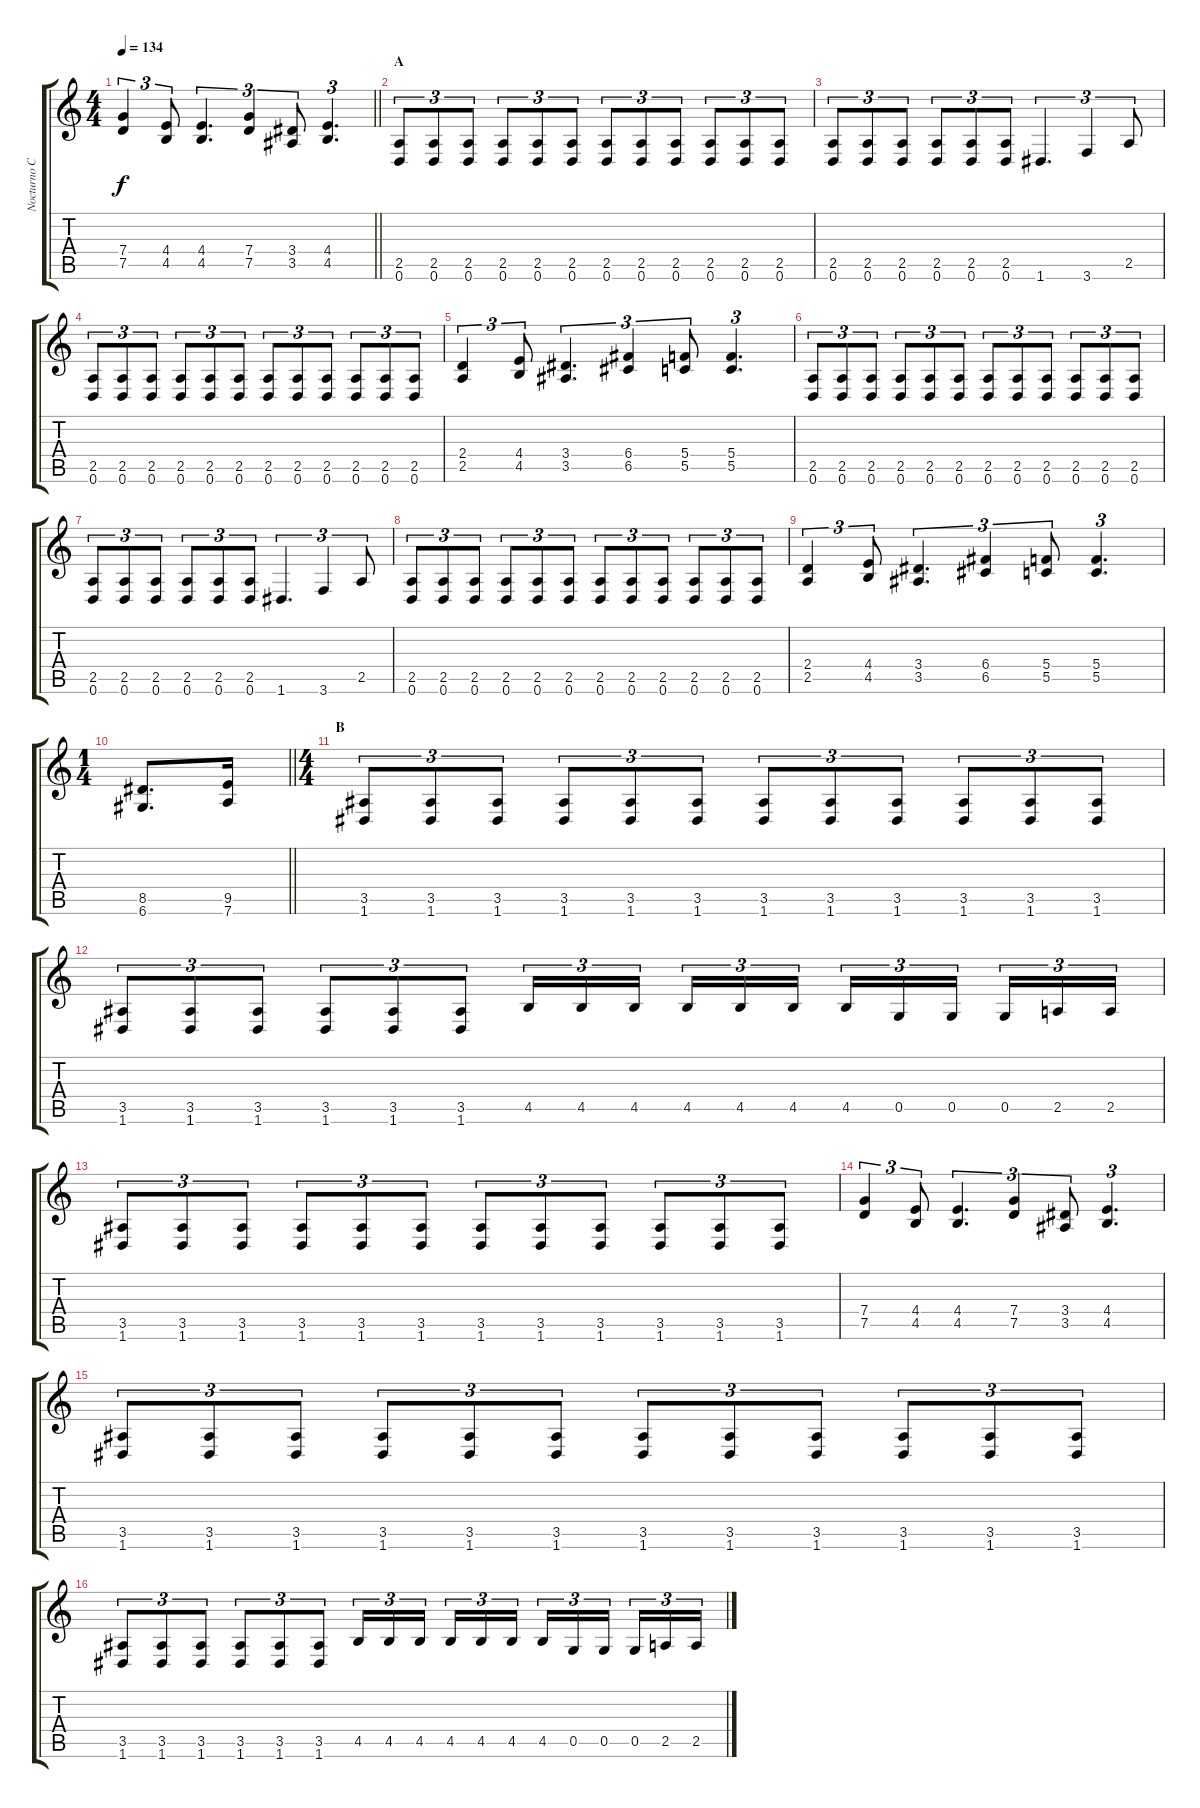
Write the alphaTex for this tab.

\track ("Nocturno Culto" "Nocturno C") {instrument distortionguitar}
\staff {score tabs}
\tuning (D4 A3 F3 C3 G2 D2) {hide}
\ts (4 4)
\tempo 134
\clef g2
\barLineRight lightlight
\ks c
(7.4 7.5).4{tu (3 2) dy f} (4.4 4.5).8{tu (3 2)} (4.4 4.5).4{d tu (3 2)} (7.4 7.5).4{tu (3 2)} (3.4 3.5).8{tu (3 2)} (4.4 4.5).4{d tu (3 2)} |
\section ("" "A")
(2.5 0.6).8{tu (3 2)} (2.5 0.6).8{tu (3 2)} (2.5 0.6).8{tu (3 2)} (2.5 0.6).8{tu (3 2)} (2.5 0.6).8{tu (3 2)} (2.5 0.6).8{tu (3 2)} (2.5 0.6).8{tu (3 2)} (2.5 0.6).8{tu (3 2)} (2.5 0.6).8{tu (3 2)} (2.5 0.6).8{tu (3 2)} (2.5 0.6).8{tu (3 2)} (2.5 0.6).8{tu (3 2)} |
(2.5 0.6).8{tu (3 2)} (2.5 0.6).8{tu (3 2)} (2.5 0.6).8{tu (3 2)} (2.5 0.6).8{tu (3 2)} (2.5 0.6).8{tu (3 2)} (2.5 0.6).8{tu (3 2)} 1.6.4{d tu (3 2)} 3.6.4{tu (3 2)} 2.5.8{tu (3 2)} |
(2.5 0.6).8{tu (3 2)} (2.5 0.6).8{tu (3 2)} (2.5 0.6).8{tu (3 2)} (2.5 0.6).8{tu (3 2)} (2.5 0.6).8{tu (3 2)} (2.5 0.6).8{tu (3 2)} (2.5 0.6).8{tu (3 2)} (2.5 0.6).8{tu (3 2)} (2.5 0.6).8{tu (3 2)} (2.5 0.6).8{tu (3 2)} (2.5 0.6).8{tu (3 2)} (2.5 0.6).8{tu (3 2)} |
(2.4 2.5).4{tu (3 2)} (4.4 4.5).8{tu (3 2)} (3.4 3.5).4{d tu (3 2)} (6.4 6.5).4{tu (3 2)} (5.4 5.5).8{tu (3 2)} (5.4 5.5).4{d tu (3 2)} |
(2.5 0.6).8{tu (3 2)} (2.5 0.6).8{tu (3 2)} (2.5 0.6).8{tu (3 2)} (2.5 0.6).8{tu (3 2)} (2.5 0.6).8{tu (3 2)} (2.5 0.6).8{tu (3 2)} (2.5 0.6).8{tu (3 2)} (2.5 0.6).8{tu (3 2)} (2.5 0.6).8{tu (3 2)} (2.5 0.6).8{tu (3 2)} (2.5 0.6).8{tu (3 2)} (2.5 0.6).8{tu (3 2)} |
(2.5 0.6).8{tu (3 2)} (2.5 0.6).8{tu (3 2)} (2.5 0.6).8{tu (3 2)} (2.5 0.6).8{tu (3 2)} (2.5 0.6).8{tu (3 2)} (2.5 0.6).8{tu (3 2)} 1.6.4{d tu (3 2)} 3.6.4{tu (3 2)} 2.5.8{tu (3 2)} |
(2.5 0.6).8{tu (3 2)} (2.5 0.6).8{tu (3 2)} (2.5 0.6).8{tu (3 2)} (2.5 0.6).8{tu (3 2)} (2.5 0.6).8{tu (3 2)} (2.5 0.6).8{tu (3 2)} (2.5 0.6).8{tu (3 2)} (2.5 0.6).8{tu (3 2)} (2.5 0.6).8{tu (3 2)} (2.5 0.6).8{tu (3 2)} (2.5 0.6).8{tu (3 2)} (2.5 0.6).8{tu (3 2)} |
(2.4 2.5).4{tu (3 2)} (4.4 4.5).8{tu (3 2)} (3.4 3.5).4{d tu (3 2)} (6.4 6.5).4{tu (3 2)} (5.4 5.5).8{tu (3 2)} (5.4 5.5).4{d tu (3 2)} |
\ts (1 4)
\barLineRight lightlight
(8.5 6.6).8{d} (9.5 7.6).16 |
\ts (4 4)
\section ("" "B")
(3.5 1.6).8{tu (3 2)} (3.5 1.6).8{tu (3 2)} (3.5 1.6).8{tu (3 2)} (3.5 1.6).8{tu (3 2)} (3.5 1.6).8{tu (3 2)} (3.5 1.6).8{tu (3 2)} (3.5 1.6).8{tu (3 2)} (3.5 1.6).8{tu (3 2)} (3.5 1.6).8{tu (3 2)} (3.5 1.6).8{tu (3 2)} (3.5 1.6).8{tu (3 2)} (3.5 1.6).8{tu (3 2)} |
(3.5 1.6).8{tu (3 2)} (3.5 1.6).8{tu (3 2)} (3.5 1.6).8{tu (3 2)} (3.5 1.6).8{tu (3 2)} (3.5 1.6).8{tu (3 2)} (3.5 1.6).8{tu (3 2)} 4.5.16{tu (3 2)} 4.5.16{tu (3 2)} 4.5.16{tu (3 2) beam splitsecondary} 4.5.16{tu (3 2)} 4.5.16{tu (3 2)} 4.5.16{tu (3 2)} 4.5.16{tu (3 2)} 0.5.16{tu (3 2)} 0.5.16{tu (3 2) beam splitsecondary} 0.5.16{tu (3 2)} 2.5.16{tu (3 2)} 2.5.16{tu (3 2)} |
(3.5 1.6).8{tu (3 2)} (3.5 1.6).8{tu (3 2)} (3.5 1.6).8{tu (3 2)} (3.5 1.6).8{tu (3 2)} (3.5 1.6).8{tu (3 2)} (3.5 1.6).8{tu (3 2)} (3.5 1.6).8{tu (3 2)} (3.5 1.6).8{tu (3 2)} (3.5 1.6).8{tu (3 2)} (3.5 1.6).8{tu (3 2)} (3.5 1.6).8{tu (3 2)} (3.5 1.6).8{tu (3 2)} |
(7.4 7.5).4{tu (3 2)} (4.4 4.5).8{tu (3 2)} (4.4 4.5).4{d tu (3 2)} (7.4 7.5).4{tu (3 2)} (3.4 3.5).8{tu (3 2)} (4.4 4.5).4{d tu (3 2)} |
(3.5 1.6).8{tu (3 2)} (3.5 1.6).8{tu (3 2)} (3.5 1.6).8{tu (3 2)} (3.5 1.6).8{tu (3 2)} (3.5 1.6).8{tu (3 2)} (3.5 1.6).8{tu (3 2)} (3.5 1.6).8{tu (3 2)} (3.5 1.6).8{tu (3 2)} (3.5 1.6).8{tu (3 2)} (3.5 1.6).8{tu (3 2)} (3.5 1.6).8{tu (3 2)} (3.5 1.6).8{tu (3 2)} |
(3.5 1.6).8{tu (3 2)} (3.5 1.6).8{tu (3 2)} (3.5 1.6).8{tu (3 2)} (3.5 1.6).8{tu (3 2)} (3.5 1.6).8{tu (3 2)} (3.5 1.6).8{tu (3 2)} 4.5.16{tu (3 2)} 4.5.16{tu (3 2)} 4.5.16{tu (3 2) beam splitsecondary} 4.5.16{tu (3 2)} 4.5.16{tu (3 2)} 4.5.16{tu (3 2)} 4.5.16{tu (3 2)} 0.5.16{tu (3 2)} 0.5.16{tu (3 2) beam splitsecondary} 0.5.16{tu (3 2)} 2.5.16{tu (3 2)} 2.5.16{tu (3 2)}
